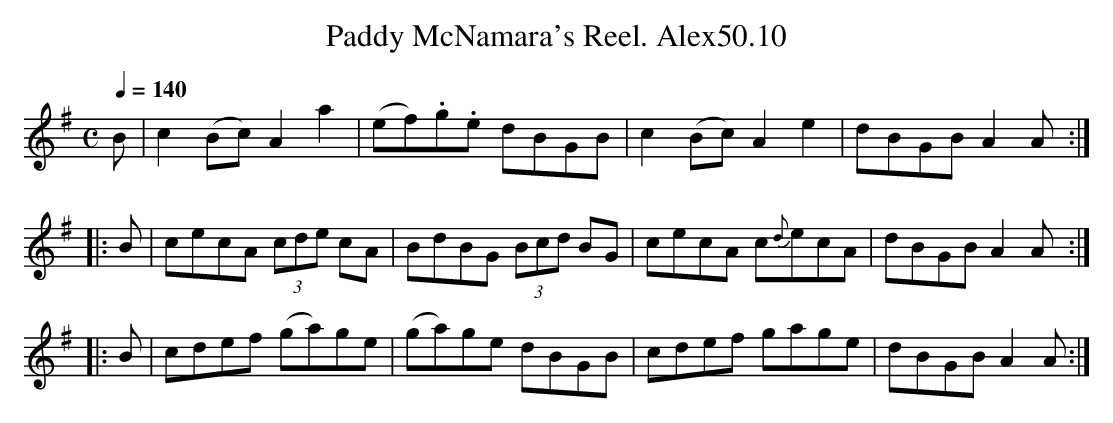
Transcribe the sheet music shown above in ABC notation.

X:1
T:Paddy McNamara's Reel. Alex50.10
M:C
L:1/8
Q:1/4=140
K:Ador
B|c2 (Bc) A2a2|(ef).g.e dBGB|c2 (Bc) A2e2|dBGB A2 A:|
|:B|cecA (3cde cA|BdBG (3Bcd BG|cecA c{d}ecA|dBGB A2 A:|
|:B|cdef (ga)ge|(ga)ge dBGB|cdef gage|dBGB A2 A:|
